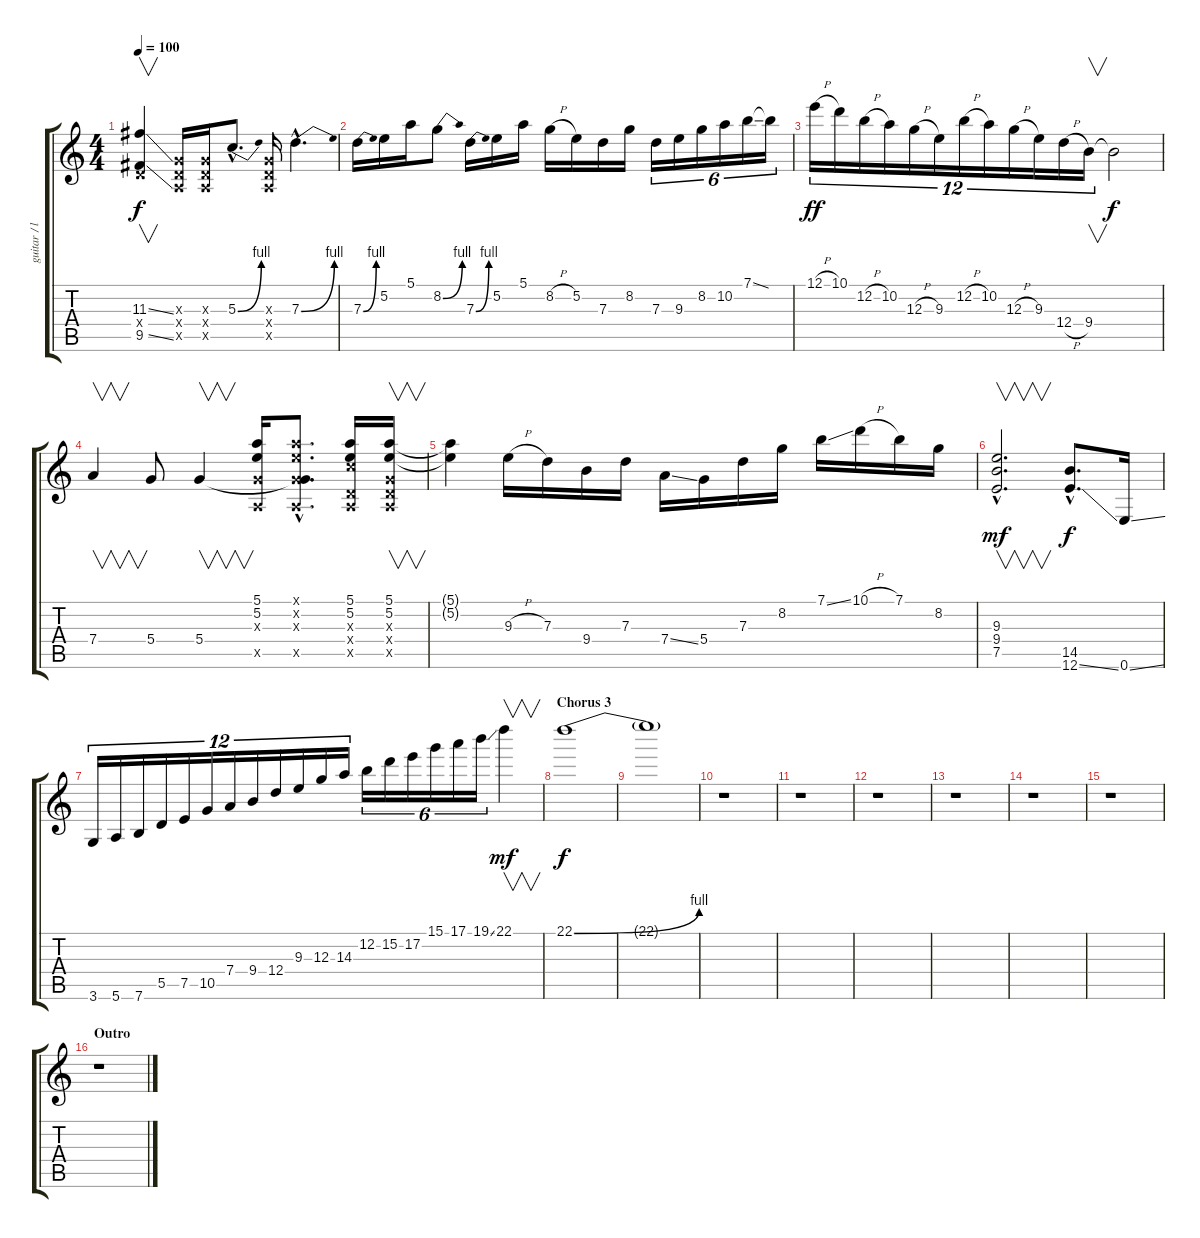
\track ("guitar / lead" "guitar / l") {instrument overdrivenguitar}
\staff {score tabs}
\tuning (E4 B3 G3 D3 A2 E2) {hide}
\ts (4 4)
\tempo 100
\clef g2
\ks c
(11.3{ss} 0.4{x} 9.5{ss}).4{v dy f} (0.3{x} 0.4{x} 0.5{x}).16 (0.3{x} 0.4{x} 0.5{x}).16 5.3{be (bend 0 0 60 4) hac}.8{d} (0.3{x} 0.4{x} 0.5{x}).16 7.3{be (bend 0 0 60 4) hac}.4{d} |
7.3{be (bend 0 0 60 4)}.16 5.2.16 5.1.16 8.2{be (bend 0 0 60 4)}.8 7.3{be (bend 0 0 60 4)}.16 5.2.16 5.1.16 8.2{h}.16 5.2.16 7.3.16 8.2.16 7.3.16{tu (6 4)} 9.3.16{tu (6 4)} 8.2.16{tu (6 4)} 10.2.16{tu (6 4)} 7.1{ss}.16{tu (6 4)} 7.1{t}.16{tu (6 4)} |
12.1{h}.16{tu (12 8) dy ff} 10.1.16{tu (12 8)} 12.2{h}.16{tu (12 8)} 10.2.16{tu (12 8)} 12.3{h}.16{tu (12 8)} 9.3.16{tu (12 8)} 12.2{h}.16{tu (12 8)} 10.2.16{tu (12 8)} 12.3{h}.16{tu (12 8)} 9.3.16{tu (12 8)} 12.4{h}.16{tu (12 8)} 9.4.16{v tu (12 8)} 9.4{t}.2{dy f} |
7.4.4{v} 5.4.8 5.4.4{v} (5.1 5.2 0.3{x} 0.5{x}).16 (5.1{hac x} 5.2{hac x} 0.3{hac x} 5.4{hac t} 0.5{hac x}).8{d} (5.1 5.2 5.3{x} 0.4{x} 0.5{x}).16 (5.1 5.2 0.3{x} 0.4{x} 0.5{x}).16{v} |
(5.1{t} 5.2{t}).4 9.3{h}.16 7.3.16 9.4.16 7.3.16 7.4{ss}.16 5.4.16 7.3.16 8.2.16 7.1{ss}.16 10.1{h}.16 7.1.16 8.2.16 |
(9.3{hac} 9.4{hac} 7.5{hac}).2{v d dy mf} (14.5{hac} 12.6{ss hac}).8{d dy f} 0.6{ss}.16 |
3.6.16{tu (12 8)} 5.6.16{tu (12 8)} 7.6.16{tu (12 8)} 5.5.16{tu (12 8)} 7.5.16{tu (12 8)} 10.5.16{tu (12 8)} 7.4.16{tu (12 8)} 9.4.16{tu (12 8)} 12.4.16{tu (12 8)} 9.3.16{tu (12 8)} 12.3.16{tu (12 8)} 14.3.16{tu (12 8)} 12.2.16{tu (6 4)} 15.2.16{tu (6 4)} 17.2.16{tu (6 4)} 15.1.16{tu (6 4)} 17.1.16{tu (6 4)} 19.1{ss}.16{tu (6 4)} 22.1.4{v dy mf} |
\section ("" "Chorus 3")
22.1{be (bend 0 0 60 4)}.1{dy f} |
22.1{t}.1 |
r.1 |
r.1 |
r.1 |
r.1 |
r.1 |
r.1 |
\section ("" "Outro")
r.1
